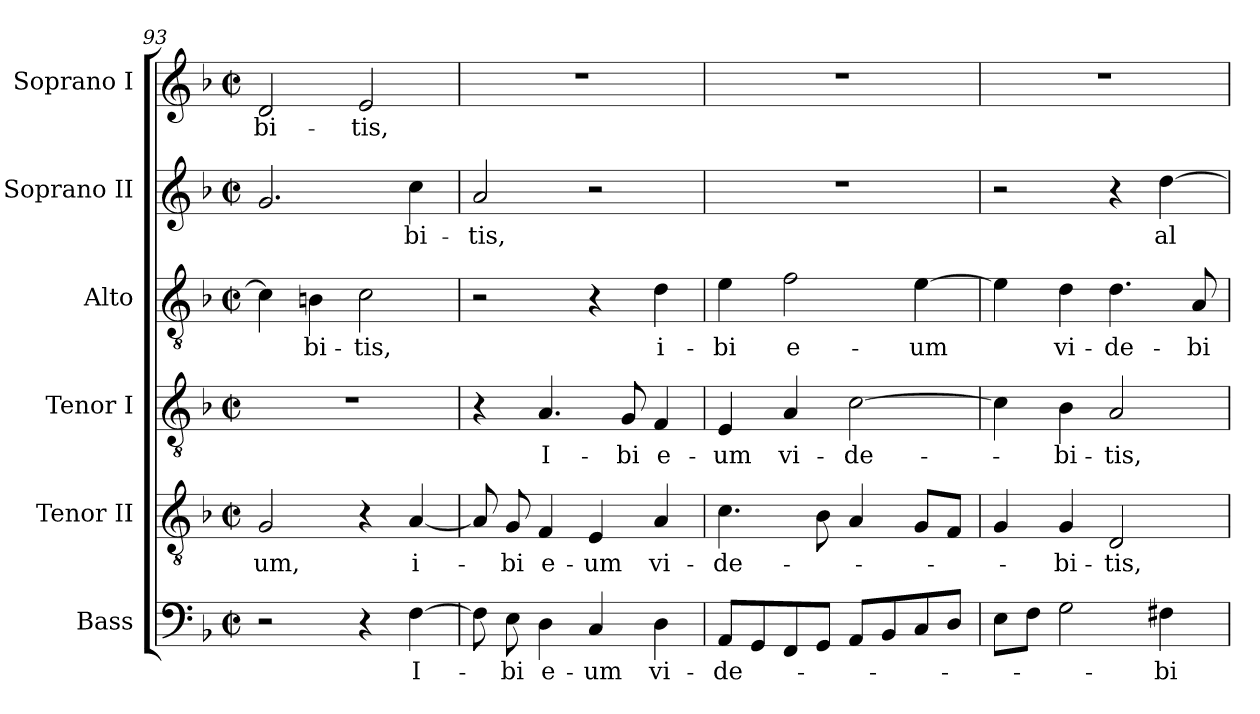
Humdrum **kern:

**kern	**text	**kern	**text	**kern	**text	**kern	**text	**kern	**text	**kern	**text
*part6	*part6	*part5	*part5	*part4	*part4	*part3	*part3	*part2	*part2	*part1	*part1
*staff6	*staff6	*staff5	*staff5	*staff4	*staff4	*staff3	*staff3	*staff2	*staff2	*staff1	*staff1
*I"Bass	*	*I"Tenor II	*	*I"Tenor I	*	*I"Alto	*	*I"Soprano II	*	*I"Soprano I	*
*I'B.	*	*I'T. II	*	*I'T.	*	*I'A.	*	*	*	*	*
*clefF4	*	*clefGv2	*	*clefGv2	*	*clefGv2	*	*clefG2	*	*clefG2	*
*	*	*ITrd7c12	*	*ITrd7c12	*	*	*	*	*	*	*
*k[b-]	*	*k[b-]	*	*k[b-]	*	*k[b-]	*	*k[b-]	*	*k[b-]	*
*F:	*	*F:	*	*F:	*	*F:	*	*F:	*	*F:	*
*M2/2	*	*M2/2	*	*M2/2	*	*M2/2	*	*M2/2	*	*M2/2	*
*met(c|)	*	*met(c|)	*	*met(c|)	*	*met(c|)	*	*met(c|)	*	*met(c|)	*
=93	=93	=93	=93	=93	=93	=93	=93	=93	=93	=93	=93
!	!	!	!LO:LY:b:color=#000000	!	!	!	!	!	!	!	!
!	!	!	!	!	!	!	!	!	!	!	!LO:LY:b:color=#000000
2r	.	2GGi/	-um,	1r	.	4ci\]	.	2.gi/	.	2di/	-bi-
!	!	!	!	!	!	!	!LO:LY:b:color=#000000	!	!	!	!
.	.	.	.	.	.	4Bni\	-bi-	.	.	.	.
!	!	!	!	!	!	!	!LO:LY:b:color=#000000	!	!	!	!
!	!	!	!	!	!	!	!	!	!	!	!LO:LY:b:color=#000000
4r	.	4r	.	.	.	2ci\	-tis,	.	.	2ei/	-tis,
!	!LO:LY:b:color=#000000	!	!	!	!	!	!	!	!	!	!
!	!	!	!LO:LY:b:color=#000000	!	!	!	!	!	!	!	!
!	!	!	!	!	!	!	!	!	!LO:LY:b:color=#000000	!	!
[>4Fi\	I-	[<4AAi/	i-	.	.	.	.	4cci\	-bi-	.	.
=94	=94	=94	=94	=94	=94	=94	=94	=94	=94	=94	=94
!	!	!	!	!	!	!	!	!	!LO:LY:b:color=#000000	!	!
8Fi\]	.	8AAi/]	.	4r	.	2r	.	2ai/	-tis,	1r	.
!	!LO:LY:b:color=#000000	!	!	!	!	!	!	!	!	!	!
!	!	!	!LO:LY:b:color=#000000	!	!	!	!	!	!	!	!
8Ei\	-bi	8GGi/	-bi	.	.	.	.	.	.	.	.
!	!LO:LY:b:color=#000000	!	!	!	!	!	!	!	!	!	!
!	!	!	!LO:LY:b:color=#000000	!	!	!	!	!	!	!	!
!	!	!	!	!	!LO:LY:b:color=#000000	!	!	!	!	!	!
4Di\	e-	4FFi/	e-	4.AAi/	I-	.	.	.	.	.	.
!	!LO:LY:b:color=#000000	!	!	!	!	!	!	!	!	!	!
!	!	!	!LO:LY:b:color=#000000	!	!	!	!	!	!	!	!
4Ci/	-um	4EEi/	-um	.	.	4r	.	2r	.	.	.
!	!	!	!	!	!LO:LY:b:color=#000000	!	!	!	!	!	!
.	.	.	.	8GGi/	-bi	.	.	.	.	.	.
!	!LO:LY:b:color=#000000	!	!	!	!	!	!	!	!	!	!
!	!	!	!LO:LY:b:color=#000000	!	!	!	!	!	!	!	!
!	!	!	!	!	!LO:LY:b:color=#000000	!	!	!	!	!	!
!	!	!	!	!	!	!	!LO:LY:b:color=#000000	!	!	!	!
4Di\	vi-	4AAi/	vi-	4FFi/	e-	4di\	i-	.	.	.	.
=95	=95	=95	=95	=95	=95	=95	=95	=95	=95	=95	=95
!	!LO:LY:b:color=#000000	!	!	!	!	!	!	!	!	!	!
!	!	!	!LO:LY:b:color=#000000	!	!	!	!	!	!	!	!
!	!	!	!	!	!LO:LY:b:color=#000000	!	!	!	!	!	!
!	!	!	!	!	!	!	!LO:LY:b:color=#000000	!	!	!	!
8AAi/L	-de-	4.Ci\	-de-	4EEi/	-um	4ei\	-bi	1r	.	1r	.
8GGi/	.	.	.	.	.	.	.	.	.	.	.
!	!	!	!	!	!LO:LY:b:color=#000000	!	!	!	!	!	!
!	!	!	!	!	!	!	!LO:LY:b:color=#000000	!	!	!	!
8FFi/	.	.	.	4AAi/	vi-	2fi\	e-	.	.	.	.
8GGi/J	.	8BB-i\	.	.	.	.	.	.	.	.	.
!	!	!	!	!	!LO:LY:b:color=#000000	!	!	!	!	!	!
8AAi/L	.	4AAi/	.	[>2Ci\	-de-	.	.	.	.	.	.
8BB-i/	.	.	.	.	.	.	.	.	.	.	.
!	!	!	!	!	!	!	!LO:LY:b:color=#000000	!	!	!	!
8Ci/	.	8GGi/L	.	.	.	[>4ei\	-um	.	.	.	.
8Di/J	.	8FFi/J	.	.	.	.	.	.	.	.	.
!!LO:LB:g=z
=96	=96	=96	=96	=96	=96	=96	=96	=96	=96	=96	=96
8Ei\L	.	4GGi/	.	4Ci\]	.	4ei\]	.	2r	.	1r	.
8Fi\J	.	.	.	.	.	.	.	.	.	.	.
!	!	!	!LO:LY:b:color=#000000	!	!	!	!	!	!	!	!
!	!	!	!	!	!LO:LY:b:color=#000000	!	!	!	!	!	!
!	!	!	!	!	!	!	!LO:LY:b:color=#000000	!	!	!	!
2Gi\	.	4GGi/	-bi-	4BB-i\	-bi-	4di\	vi-	.	.	.	.
!	!	!	!LO:LY:b:color=#000000	!	!	!	!	!	!	!	!
!	!	!	!	!	!LO:LY:b:color=#000000	!	!	!	!	!	!
!	!	!	!	!	!	!	!LO:LY:b:color=#000000	!	!	!	!
.	.	2DDi/	-tis,	2AAi/	-tis,	4.di\	-de-	4r	.	.	.
!	!LO:LY:b:color=#000000	!	!	!	!	!	!	!	!	!	!
!	!	!	!	!	!	!	!	!	!LO:LY:b:color=#000000	!	!
4F#Xi\	-bi-	.	.	.	.	.	.	[>4ddi\	al-	.	.
!	!	!	!	!	!	!	!LO:LY:b:color=#000000	!	!	!	!
.	.	.	.	.	.	8Ai/	-bi-	.	.	.	.
=	=	=	=	=	=	=	=	=	=	=	=
*-	*-	*-	*-	*-	*-	*-	*-	*-	*-	*-	*-
